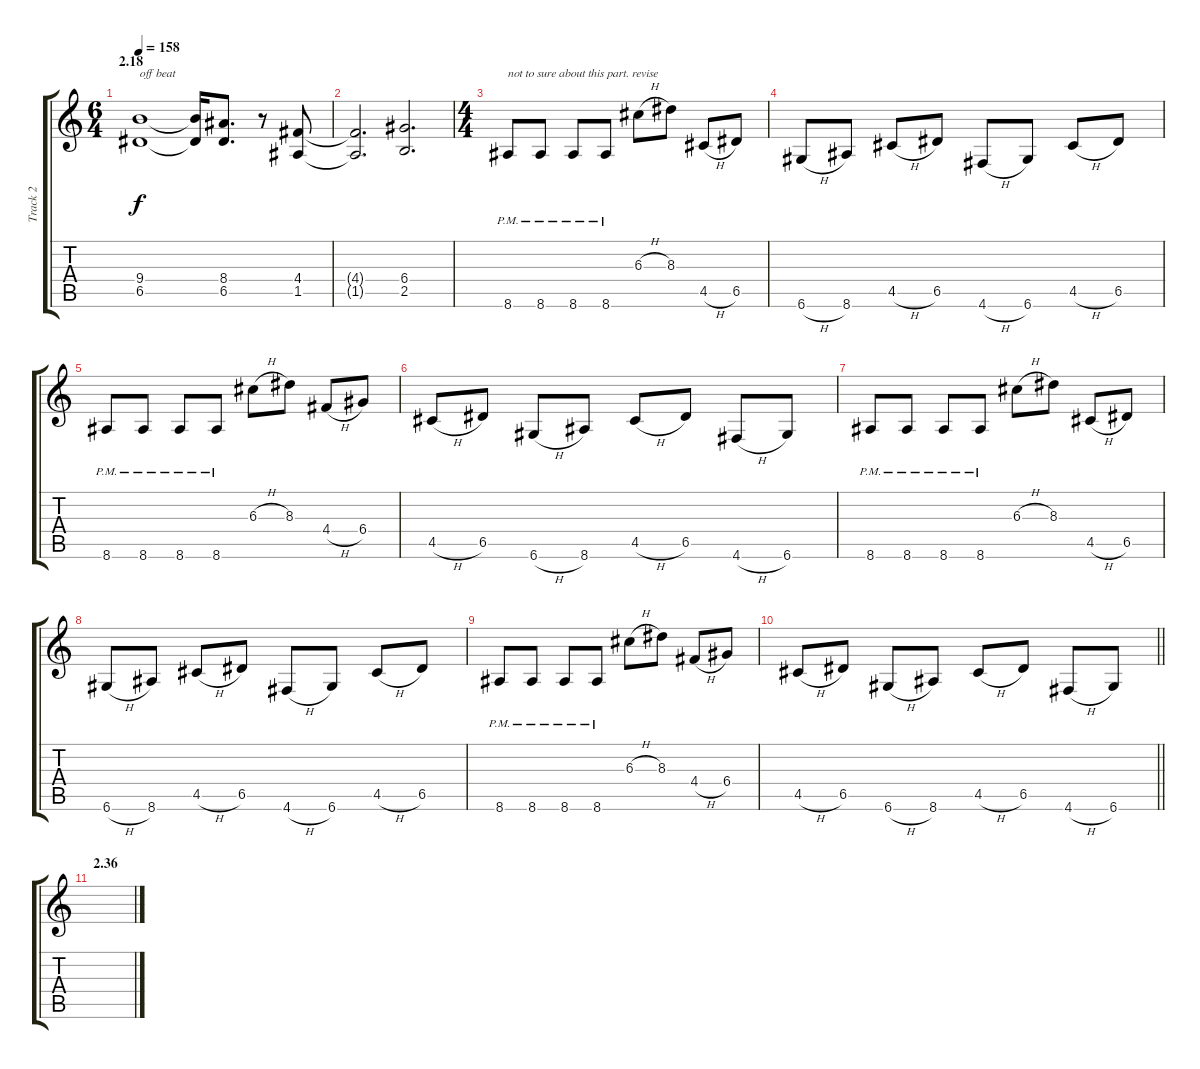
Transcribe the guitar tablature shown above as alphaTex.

\track ("Track 2" "Track 2") {instrument distortionguitar}
\staff {score tabs}
\tuning (E4 B3 G3 D3 A2 D2) {hide}
\ts (6 4)
\section ("" "2.18")
\tempo 158
\clef g2
\ks c
(9.4 6.5).1{txt "off beat" dy f} (9.4{t} 6.5{t}).16 (8.4 6.5).8{d} r.8 (4.4 1.5).8 |
(4.4{t} 1.5{t}).2{d} (6.4 2.5).2{d} |
\ts (4 4)
8.6{pm}.8{txt "not to sure about this part. revise"} 8.6{pm}.8 8.6{pm}.8 8.6{pm}.8 6.3{h}.8 8.3.8 4.5{h}.8 6.5.8 |
6.6{h}.8 8.6.8 4.5{h}.8 6.5.8 4.6{h}.8 6.6.8 4.5{h}.8 6.5.8 |
8.6{pm}.8 8.6{pm}.8 8.6{pm}.8 8.6{pm}.8 6.3{h}.8 8.3.8 4.4{h}.8 6.4.8 |
4.5{h}.8 6.5.8 6.6{h}.8 8.6.8 4.5{h}.8 6.5.8 4.6{h}.8 6.6.8 |
8.6{pm}.8 8.6{pm}.8 8.6{pm}.8 8.6{pm}.8 6.3{h}.8 8.3.8 4.5{h}.8 6.5.8 |
6.6{h}.8 8.6.8 4.5{h}.8 6.5.8 4.6{h}.8 6.6.8 4.5{h}.8 6.5.8 |
8.6{pm}.8 8.6{pm}.8 8.6{pm}.8 8.6{pm}.8 6.3{h}.8 8.3.8 4.4{h}.8 6.4.8 |
\barLineRight lightlight
4.5{h}.8 6.5.8 6.6{h}.8 8.6.8 4.5{h}.8 6.5.8 4.6{h}.8 6.6.8 |
\section ("" "2.36")
